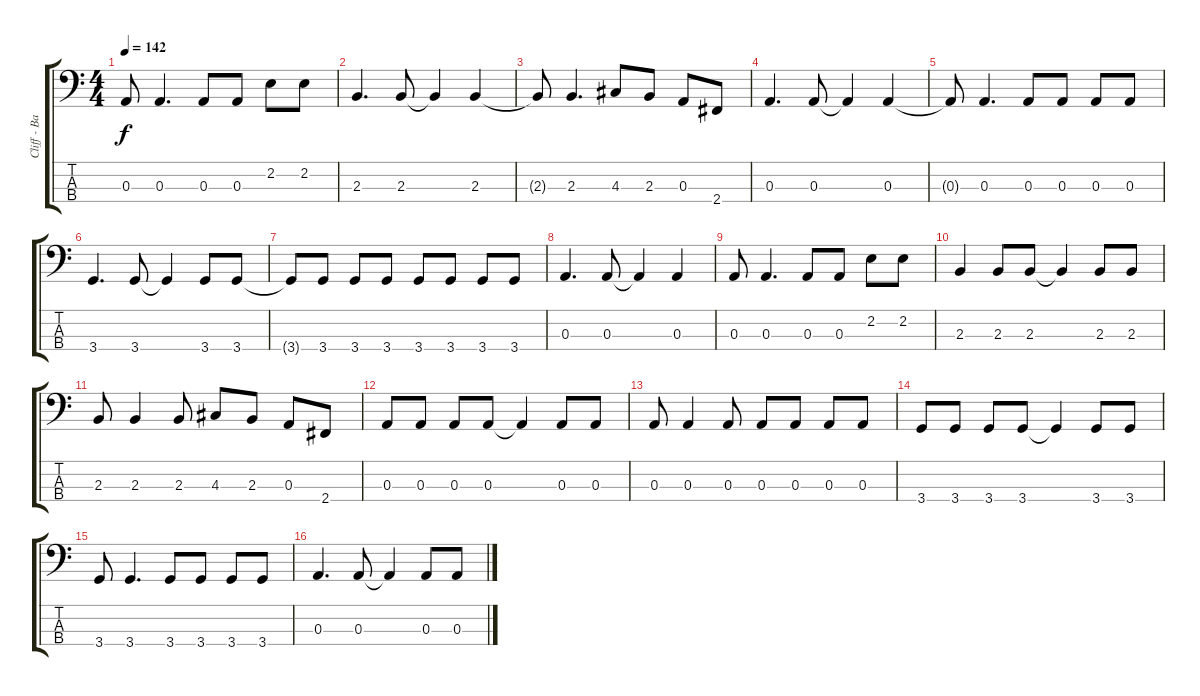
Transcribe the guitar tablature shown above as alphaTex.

\track ("Cliff - Bass" "Cliff - Ba") {instrument electricbassfinger}
\staff {score tabs}
\tuning (G2 D2 A1 E1) {hide}
\ts (4 4)
\tempo 142
\clef f4
\ks c
0.3.8{dy f} 0.3.4{d} 0.3.8 0.3.8 2.2.8 2.2.8 |
2.3.4{d} 2.3.8 2.3{t}.4 2.3.4 |
2.3{t}.8 2.3.4{d} 4.3.8 2.3.8 0.3.8 2.4.8 |
0.3.4{d} 0.3.8 0.3{t}.4 0.3.4 |
0.3{t}.8 0.3.4{d} 0.3.8 0.3.8 0.3.8 0.3.8 |
3.4.4{d} 3.4.8 3.4{t}.4 3.4.8 3.4.8 |
3.4{t}.8 3.4.8 3.4.8 3.4.8 3.4.8 3.4.8 3.4.8 3.4.8 |
0.3.4{d} 0.3.8 0.3{t}.4 0.3.4 |
0.3.8 0.3.4{d} 0.3.8 0.3.8 2.2.8 2.2.8 |
2.3.4 2.3.8 2.3.8 2.3{t}.4 2.3.8 2.3.8 |
2.3.8 2.3.4 2.3.8 4.3.8 2.3.8 0.3.8 2.4.8 |
0.3.8 0.3.8 0.3.8 0.3.8 0.3{t}.4 0.3.8 0.3.8 |
0.3.8 0.3.4 0.3.8 0.3.8 0.3.8 0.3.8 0.3.8 |
3.4.8 3.4.8 3.4.8 3.4.8 3.4{t}.4 3.4.8 3.4.8 |
3.4.8 3.4.4{d} 3.4.8 3.4.8 3.4.8 3.4.8 |
0.3.4{d} 0.3.8 0.3{t}.4 0.3.8 0.3.8
